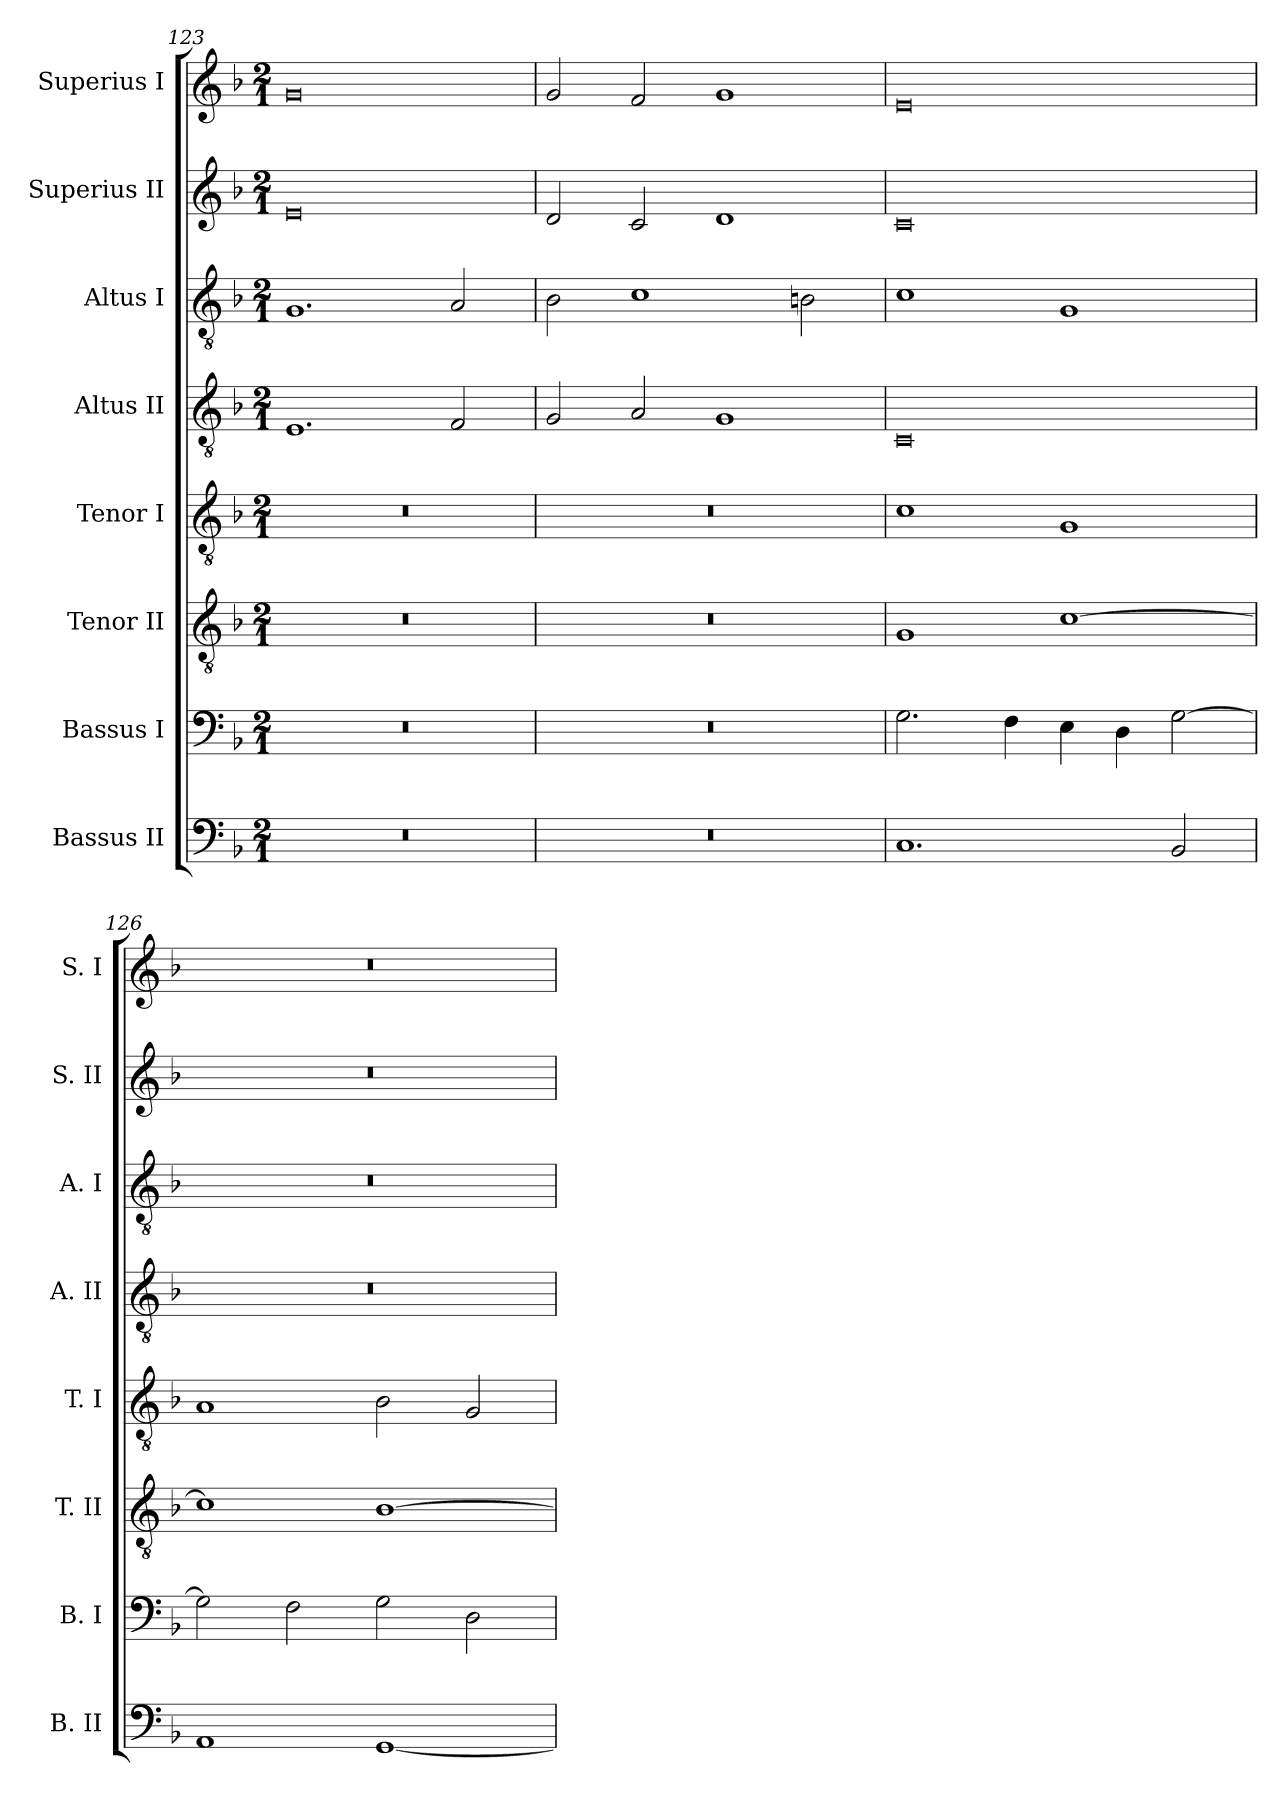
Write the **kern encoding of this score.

**kern	**kern	**kern	**kern	**kern	**kern	**kern	**kern
*part8	*part7	*part6	*part5	*part4	*part3	*part2	*part1
*staff8	*staff7	*staff6	*staff5	*staff4	*staff3	*staff2	*staff1
*I"Bassus II	*I"Bassus I	*I"Tenor II	*I"Tenor I	*I"Altus II	*I"Altus I	*I"Superius II	*I"Superius I
*I'B. II	*I'B. I	*I'T. II	*I'T. I	*I'A. II	*I'A. I	*I'S. II	*I'S. I
*clefF4	*clefF4	*clefGv2	*clefGv2	*clefGv2	*clefGv2	*clefG2	*clefG2
*k[b-]	*k[b-]	*k[b-]	*k[b-]	*k[b-]	*k[b-]	*k[b-]	*k[b-]
*F:	*F:	*F:	*F:	*F:	*F:	*F:	*F:
*M2/1	*M2/1	*M2/1	*M2/1	*M2/1	*M2/1	*M2/1	*M2/1
=123	=123	=123	=123	=123	=123	=123	=123
0r	0r	0r	0r	1.E	1.G	0e	0g
.	.	.	.	2F	2A	.	.
=124	=124	=124	=124	=124	=124	=124	=124
0r	0r	0r	0r	2G	2B-	2d	2g
.	.	.	.	2A	1c	2c	2f
.	.	.	.	1G	.	1d	1g
.	.	.	.	.	2Bn	.	.
=125	=125	=125	=125	=125	=125	=125	=125
1.C	2.G	1G	1c	0C	1c	0c	0e
.	4F	.	.	.	.	.	.
.	4E	[1c	1G	.	1G	.	.
.	4D	.	.	.	.	.	.
2BB-	[2G	.	.	.	.	.	.
=126	=126	=126	=126	=126	=126	=126	=126
1AA	2G]	1c]	1A	0r	0r	0r	0r
.	2F	.	.	.	.	.	.
[1GG	2G	[1B-	2B-	.	.	.	.
.	2D	.	2G	.	.	.	.
=	=	=	=	=	=	=	=
*-	*-	*-	*-	*-	*-	*-	*-
